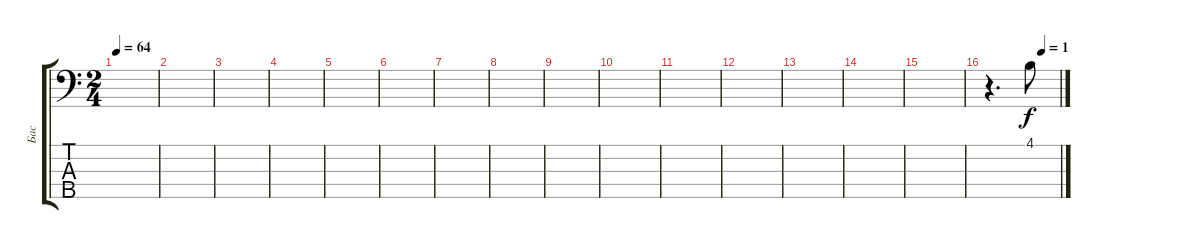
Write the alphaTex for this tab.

\track ("Бас" "Бас") {instrument electricbassfinger}
\staff {score tabs}
\tuning (G2 D2 A1 E1 B0) {hide}
\ts (2 4)
\tempo 64
\clef f4
\ks c
|
|
|
|
|
|
|
|
|
|
|
|
|
|
|
\tempo (1 0.75)
r.4{d} 4.1.8
